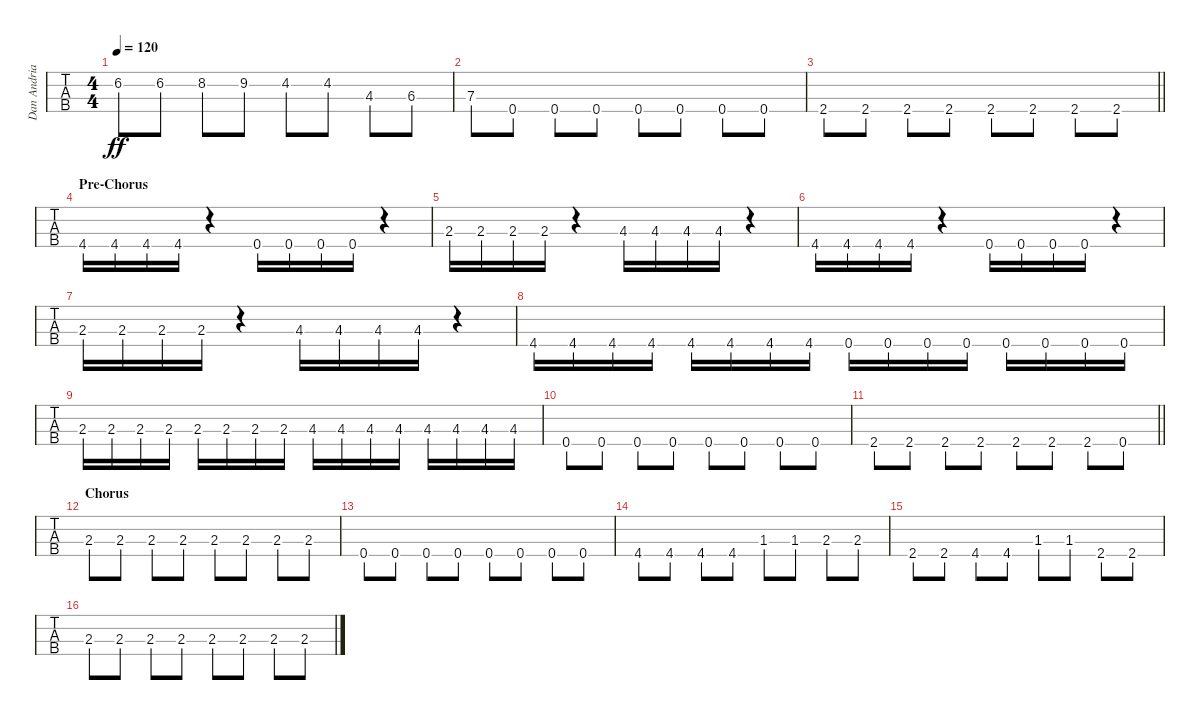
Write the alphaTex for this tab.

\track ("Dan Andriano - Bass" "Dan Andria") {instrument electricbassfinger}
\staff {tabs}
\tuning (G2 D2 A1 E1) {hide}
\ts (4 4)
\tempo 120
\clef f4
\ks b
6.2.8{dy ff} 6.2.8 8.2.8 9.2.8 4.2.8 4.2.8 4.3.8 6.3.8 |
7.3.8 0.4.8 0.4.8 0.4.8 0.4.8 0.4.8 0.4.8 0.4.8 |
\barLineRight lightlight
2.4.8 2.4.8 2.4.8 2.4.8 2.4.8 2.4.8 2.4.8 2.4.8 |
\section ("" "Pre-Chorus")
4.4.16 4.4.16 4.4.16 4.4.16 r.4 0.4.16 0.4.16 0.4.16 0.4.16 r.4 |
2.3.16 2.3.16 2.3.16 2.3.16 r.4 4.3.16 4.3.16 4.3.16 4.3.16 r.4 |
4.4.16 4.4.16 4.4.16 4.4.16 r.4 0.4.16 0.4.16 0.4.16 0.4.16 r.4 |
2.3.16 2.3.16 2.3.16 2.3.16 r.4 4.3.16 4.3.16 4.3.16 4.3.16 r.4 |
4.4.16 4.4.16 4.4.16 4.4.16 4.4.16 4.4.16 4.4.16 4.4.16 0.4.16 0.4.16 0.4.16 0.4.16 0.4.16 0.4.16 0.4.16 0.4.16 |
2.3.16 2.3.16 2.3.16 2.3.16 2.3.16 2.3.16 2.3.16 2.3.16 4.3.16 4.3.16 4.3.16 4.3.16 4.3.16 4.3.16 4.3.16 4.3.16 |
0.4.8 0.4.8 0.4.8 0.4.8 0.4.8 0.4.8 0.4.8 0.4.8 |
\barLineRight lightlight
2.4.8 2.4.8 2.4.8 2.4.8 2.4.8 2.4.8 2.4.8 0.4.8 |
\section ("" "Chorus")
2.3.8 2.3.8 2.3.8 2.3.8 2.3.8 2.3.8 2.3.8 2.3.8 |
0.4.8 0.4.8 0.4.8 0.4.8 0.4.8 0.4.8 0.4.8 0.4.8 |
4.4.8 4.4.8 4.4.8 4.4.8 1.3.8 1.3.8 2.3.8 2.3.8 |
2.4.8 2.4.8 4.4.8 4.4.8 1.3.8 1.3.8 2.4.8 2.4.8 |
2.3.8 2.3.8 2.3.8 2.3.8 2.3.8 2.3.8 2.3.8 2.3.8
